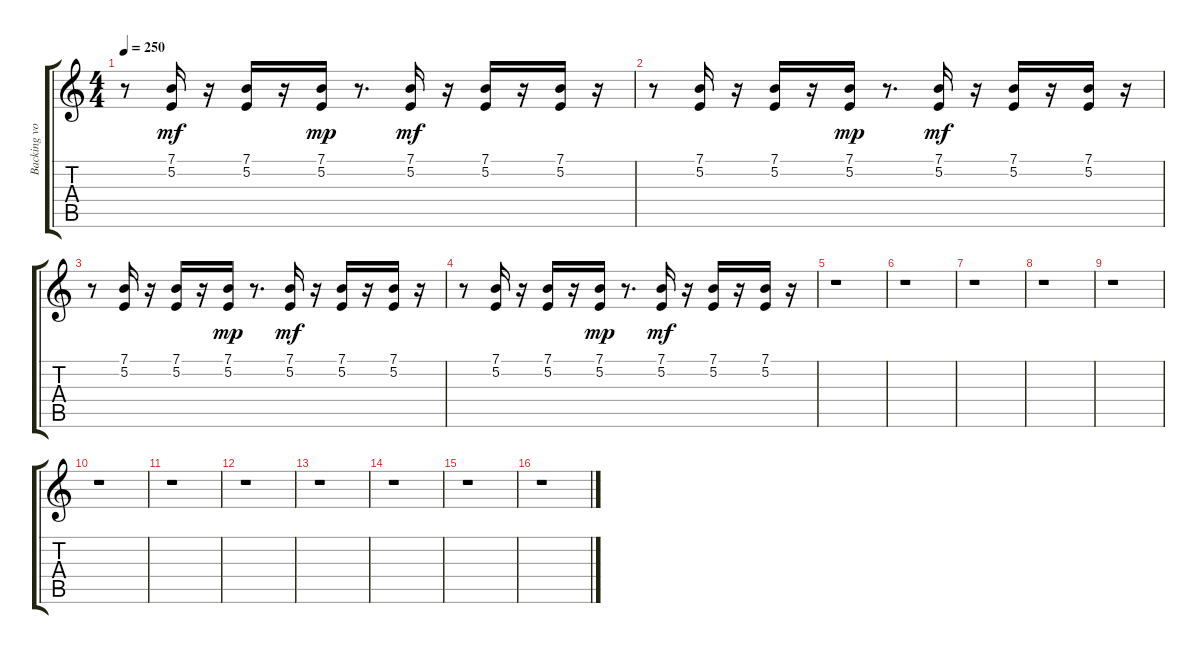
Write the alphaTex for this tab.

\track ("Backing vocals" "Backing vo") {instrument voiceoohs}
\staff {score tabs}
\tuning (E4 B3 G3 D3 A2 E2) {hide}
\ts (4 4)
\tempo 250
\clef g2
\ks c
r.8{dy f} (7.1 5.2).16{dy mf} r.16 (7.1 5.2).16 r.16 (7.1 5.2).16{dy mp} r.8{d} (7.1 5.2).16{dy mf} r.16 (7.1 5.2).16 r.16 (7.1 5.2).16 r.16 |
r.8 (7.1 5.2).16 r.16 (7.1 5.2).16 r.16 (7.1 5.2).16{dy mp} r.8{d} (7.1 5.2).16{dy mf} r.16 (7.1 5.2).16 r.16 (7.1 5.2).16 r.16 |
r.8 (7.1 5.2).16 r.16 (7.1 5.2).16 r.16 (7.1 5.2).16{dy mp} r.8{d} (7.1 5.2).16{dy mf} r.16 (7.1 5.2).16 r.16 (7.1 5.2).16 r.16 |
r.8 (7.1 5.2).16 r.16 (7.1 5.2).16 r.16 (7.1 5.2).16{dy mp} r.8{d} (7.1 5.2).16{dy mf} r.16 (7.1 5.2).16 r.16 (7.1 5.2).16 r.16 |
r.1 |
r.1 |
r.1 |
r.1 |
r.1 |
r.1 |
r.1 |
r.1 |
r.1 |
r.1 |
r.1 |
r.1
